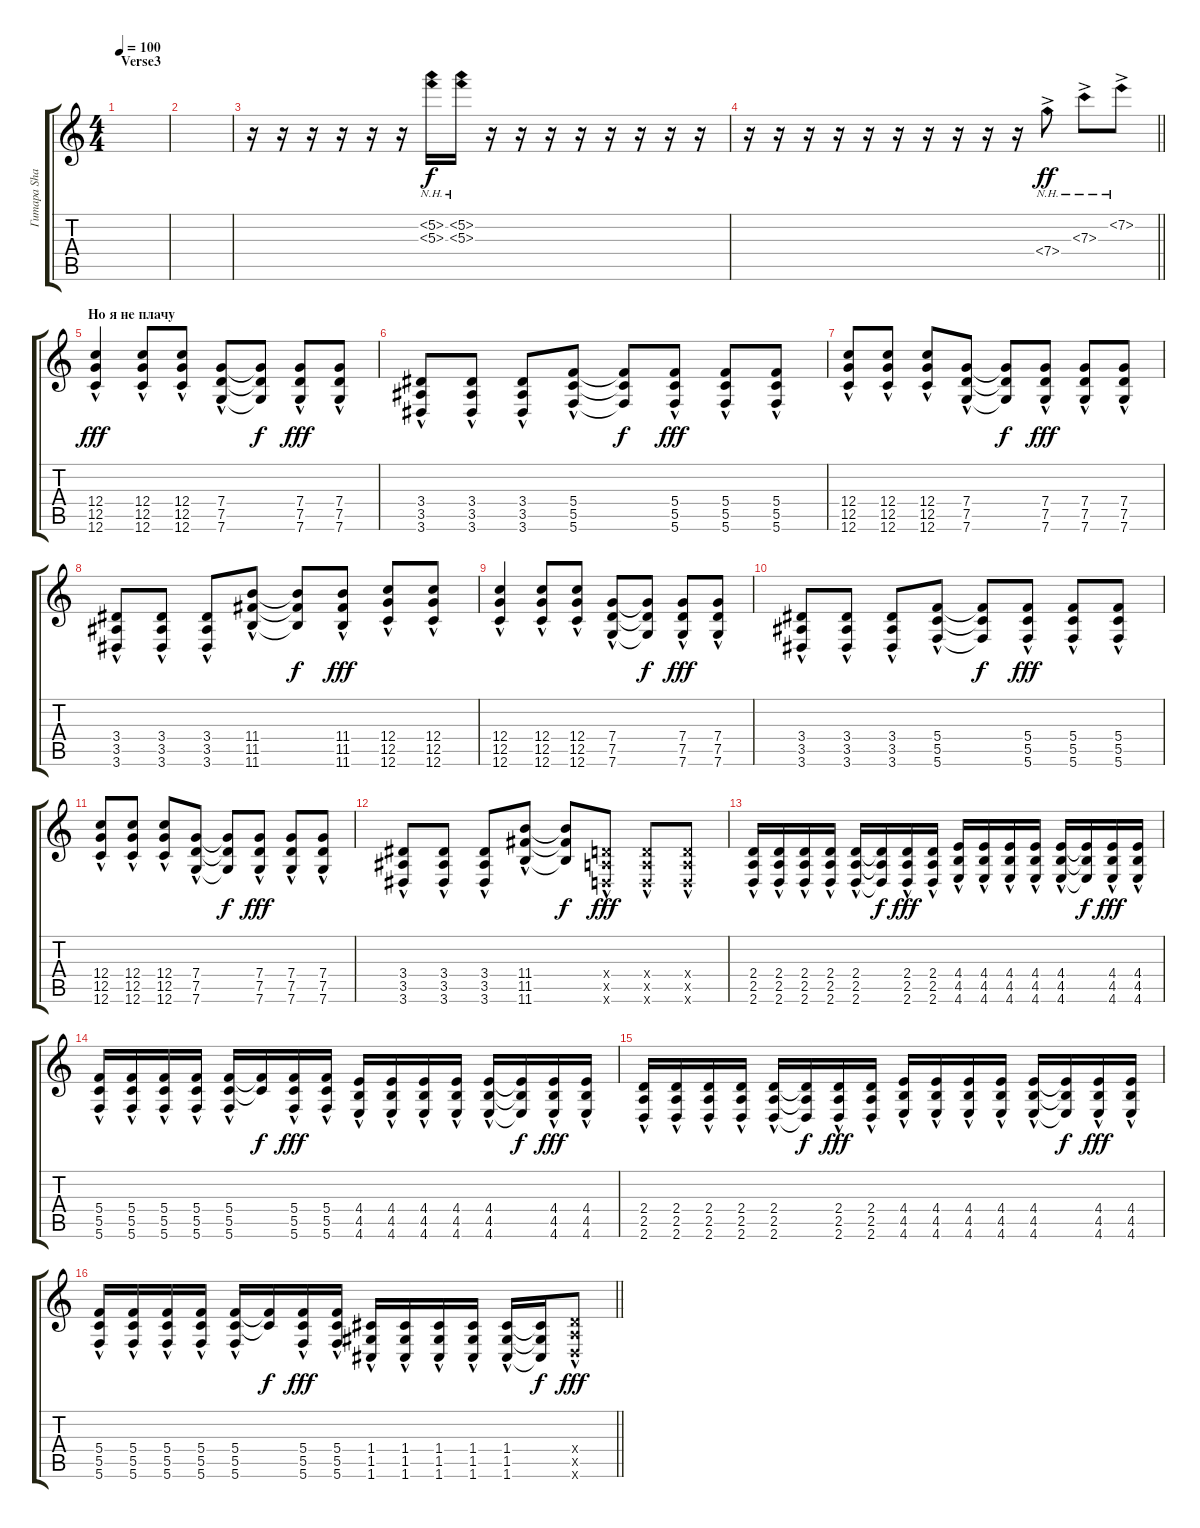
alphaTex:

\track ("Гитара Shaggy " "Гитара Sha") {instrument electricguitarclean}
\staff {score tabs}
\tuning (D4 A3 F3 C3 G2 C2) {hide}
\ts (4 4)
\section ("" "Verse3")
\tempo 100
\clef g2
\ks c
|
|
r.16 r.16 r.16 r.16 r.16 r.16 (5.2{nh} 5.3{nh}).16{dy f} (5.2{nh} 5.3{nh}).16 r.16 r.16 r.16 r.16 r.16 r.16 r.16 r.16 |
\barLineRight lightlight
r.16 r.16 r.16 r.16 r.16 r.16 r.16 r.16 r.16 r.16 7.4{nh ac}.8{dy ff} 7.3{nh ac}.8 7.2{nh ac}.8 |
\section ("" "Но я не плачу")
(12.4{hac} 12.5{hac} 12.6{hac}).4{dy fff} (12.4{hac} 12.5{hac} 12.6{hac}).8 (12.4{hac} 12.5{hac} 12.6{hac}).8 (7.4{hac} 7.5{hac} 7.6{hac}).8 (7.4{t} 7.5{t} 7.6{t}).8{dy f} (7.4{hac} 7.5{hac} 7.6{hac}).8{dy fff} (7.4{hac} 7.5{hac} 7.6{hac}).8 |
(3.4{hac} 3.5{hac} 3.6{hac}).8 (3.4{hac} 3.5{hac} 3.6{hac}).8 (3.4{hac} 3.5{hac} 3.6{hac}).8 (5.4{hac} 5.5{hac} 5.6{hac}).8 (5.4{t} 5.5{t} 5.6{t}).8{dy f} (5.4{hac} 5.5{hac} 5.6{hac}).8{dy fff} (5.4{hac} 5.5{hac} 5.6{hac}).8 (5.4{hac} 5.5{hac} 5.6{hac}).8 |
(12.4{hac} 12.5{hac} 12.6{hac}).8 (12.4{hac} 12.5{hac} 12.6{hac}).8 (12.4{hac} 12.5{hac} 12.6{hac}).8 (7.4{hac} 7.5{hac} 7.6{hac}).8 (7.4{t} 7.5{t} 7.6{t}).8{dy f} (7.4{hac} 7.5{hac} 7.6{hac}).8{dy fff} (7.4{hac} 7.5{hac} 7.6{hac}).8 (7.4{hac} 7.5{hac} 7.6{hac}).8 |
(3.4{hac} 3.5{hac} 3.6{hac}).8 (3.4{hac} 3.5{hac} 3.6{hac}).8 (3.4{hac} 3.5{hac} 3.6{hac}).8 (11.4{hac} 11.5{hac} 11.6{hac}).8 (11.4{t} 11.5{t} 11.6{t}).8{dy f} (11.4{hac} 11.5{hac} 11.6{hac}).8{dy fff} (12.4{hac} 12.5{hac} 12.6{hac}).8 (12.4{hac} 12.5{hac} 12.6{hac}).8 |
(12.4{hac} 12.5{hac} 12.6{hac}).4 (12.4{hac} 12.5{hac} 12.6{hac}).8 (12.4{hac} 12.5{hac} 12.6{hac}).8 (7.4{hac} 7.5{hac} 7.6{hac}).8 (7.4{t} 7.5{t} 7.6{t}).8{dy f} (7.4{hac} 7.5{hac} 7.6{hac}).8{dy fff} (7.4{hac} 7.5{hac} 7.6{hac}).8 |
(3.4{hac} 3.5{hac} 3.6{hac}).8 (3.4{hac} 3.5{hac} 3.6{hac}).8 (3.4{hac} 3.5{hac} 3.6{hac}).8 (5.4{hac} 5.5{hac} 5.6{hac}).8 (5.4{t} 5.5{t} 5.6{t}).8{dy f} (5.4{hac} 5.5{hac} 5.6{hac}).8{dy fff} (5.4{hac} 5.5{hac} 5.6{hac}).8 (5.4{hac} 5.5{hac} 5.6{hac}).8 |
(12.4{hac} 12.5{hac} 12.6{hac}).8 (12.4{hac} 12.5{hac} 12.6{hac}).8 (12.4{hac} 12.5{hac} 12.6{hac}).8 (7.4{hac} 7.5{hac} 7.6{hac}).8 (7.4{t} 7.5{t} 7.6{t}).8{dy f} (7.4{hac} 7.5{hac} 7.6{hac}).8{dy fff} (7.4{hac} 7.5{hac} 7.6{hac}).8 (7.4{hac} 7.5{hac} 7.6{hac}).8 |
(3.4{hac} 3.5{hac} 3.6{hac}).8 (3.4{hac} 3.5{hac} 3.6{hac}).8 (3.4{hac} 3.5{hac} 3.6{hac}).8 (11.4{hac} 11.5{hac} 11.6{hac}).8 (11.4{t} 11.5{t} 11.6{t}).8{dy f} (2.4{hac x} 2.5{hac x} 2.6{hac x}).8{dy fff} (2.4{hac x} 2.5{hac x} 2.6{hac x}).8 (2.4{hac x} 2.5{hac x} 2.6{hac x}).8 |
(2.4{hac} 2.5{hac} 2.6{hac}).16 (2.4{hac} 2.5{hac} 2.6{hac}).16 (2.4{hac} 2.5{hac} 2.6{hac}).16 (2.4{hac} 2.5{hac} 2.6{hac}).16 (2.4{hac} 2.5{hac} 2.6{hac}).16 (2.4{t} 2.5{t} 2.6{t}).16{dy f} (2.4{hac} 2.5{hac} 2.6{hac}).16{dy fff} (2.4{hac} 2.5{hac} 2.6{hac}).16 (4.4{hac} 4.5{hac} 4.6{hac}).16 (4.4{hac} 4.5{hac} 4.6{hac}).16 (4.4{hac} 4.5{hac} 4.6{hac}).16 (4.4{hac} 4.5{hac} 4.6{hac}).16 (4.4{hac} 4.5{hac} 4.6{hac}).16 (4.4{t} 4.5{t} 4.6{t}).16{dy f} (4.4{hac} 4.5{hac} 4.6{hac}).16{dy fff} (4.4{hac} 4.5{hac} 4.6{hac}).16 |
(5.4{hac} 5.5{hac} 5.6{hac}).16 (5.4{hac} 5.5{hac} 5.6{hac}).16 (5.4{hac} 5.5{hac} 5.6{hac}).16 (5.4{hac} 5.5{hac} 5.6{hac}).16 (5.4{hac} 5.5{hac} 5.6{hac}).16 (5.4{t} 5.5{t}).16{dy f} (5.4{hac} 5.5{hac} 5.6{hac}).16{dy fff} (5.4{hac} 5.5{hac} 5.6{hac}).16 (4.4{hac} 4.5{hac} 4.6{hac}).16 (4.4{hac} 4.5{hac} 4.6{hac}).16 (4.4{hac} 4.5{hac} 4.6{hac}).16 (4.4{hac} 4.5{hac} 4.6{hac}).16 (4.4{hac} 4.5{hac} 4.6{hac}).16 (4.4{t} 4.5{t} 4.6{t}).16{dy f} (4.4{hac} 4.5{hac} 4.6{hac}).16{dy fff} (4.4{hac} 4.5{hac} 4.6{hac}).16 |
(2.4{hac} 2.5{hac} 2.6{hac}).16 (2.4{hac} 2.5{hac} 2.6{hac}).16 (2.4{hac} 2.5{hac} 2.6{hac}).16 (2.4{hac} 2.5{hac} 2.6{hac}).16 (2.4{hac} 2.5{hac} 2.6{hac}).16 (2.4{t} 2.5{t} 2.6{t}).16{dy f} (2.4{hac} 2.5{hac} 2.6{hac}).16{dy fff} (2.4{hac} 2.5{hac} 2.6{hac}).16 (4.4{hac} 4.5{hac} 4.6{hac}).16 (4.4{hac} 4.5{hac} 4.6{hac}).16 (4.4{hac} 4.5{hac} 4.6{hac}).16 (4.4{hac} 4.5{hac} 4.6{hac}).16 (4.4{hac} 4.5{hac} 4.6{hac}).16 (4.4{t} 4.5{t} 4.6{t}).16{dy f} (4.4{hac} 4.5{hac} 4.6{hac}).16{dy fff} (4.4{hac} 4.5{hac} 4.6{hac}).16 |
\barLineRight lightlight
(5.4{hac} 5.5{hac} 5.6{hac}).16 (5.4{hac} 5.5{hac} 5.6{hac}).16 (5.4{hac} 5.5{hac} 5.6{hac}).16 (5.4{hac} 5.5{hac} 5.6{hac}).16 (5.4{hac} 5.5{hac} 5.6{hac}).16 (5.4{t} 5.5{t}).16{dy f} (5.4{hac} 5.5{hac} 5.6{hac}).16{dy fff} (5.4{hac} 5.5{hac} 5.6{hac}).16 (1.4{hac} 1.5{hac} 1.6{hac}).16 (1.4{hac} 1.5{hac} 1.6{hac}).16 (1.4{hac} 1.5{hac} 1.6{hac}).16 (1.4{hac} 1.5{hac} 1.6{hac}).16 (1.4{hac} 1.5{hac} 1.6{hac}).16 (1.4{t} 1.5{t} 1.6{t}).16{dy f} (2.4{hac x} 2.5{hac x} 2.6{hac x}).8{dy fff}
